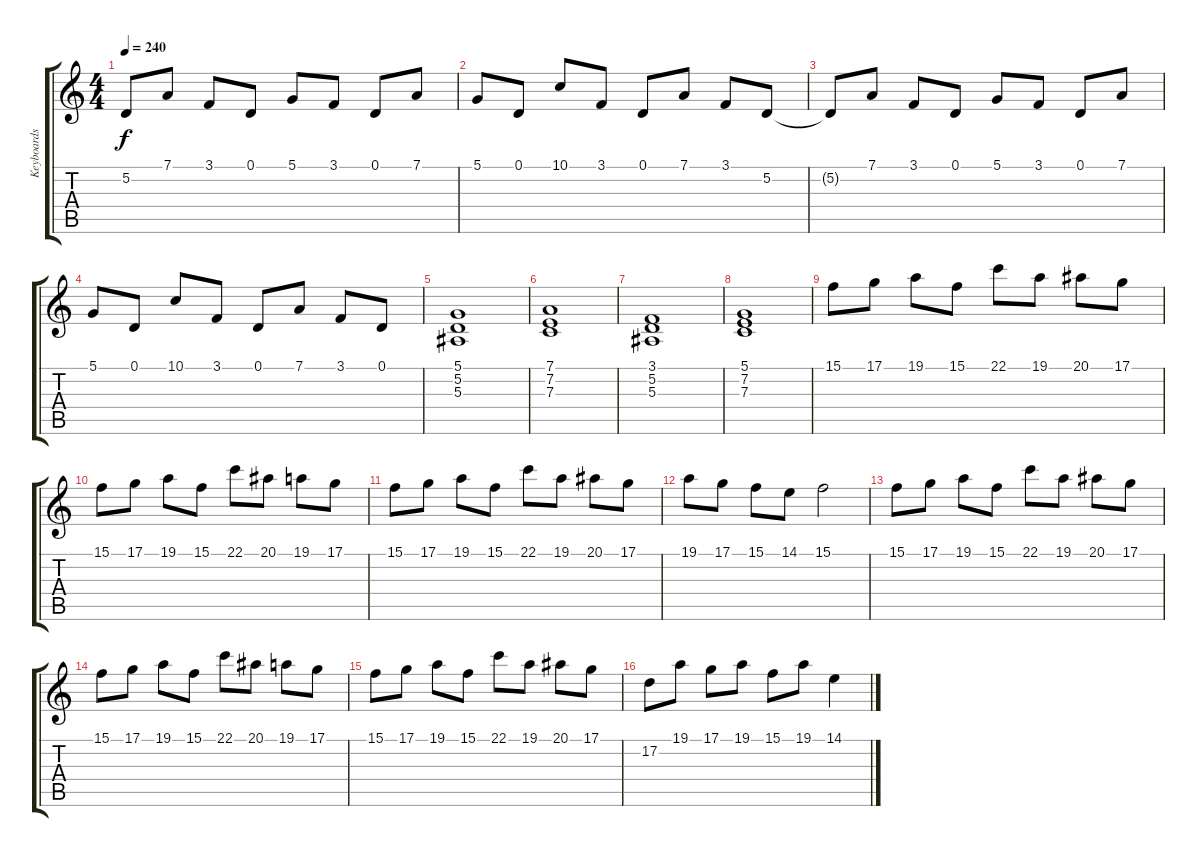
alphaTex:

\track ("Keyboards" "Keyboards") {instrument orchestralharp}
\staff {score tabs}
\tuning (D4 A3 F3 C3 G2 D2) {hide}
\ts (4 4)
\tempo 240
\clef g2
\ks c
5.2.8{dy f} 7.1.8 3.1.8 0.1.8 5.1.8 3.1.8 0.1.8 7.1.8 |
5.1.8 0.1.8 10.1.8 3.1.8 0.1.8 7.1.8 3.1.8 5.2.8 |
5.2{t}.8 7.1.8 3.1.8 0.1.8 5.1.8 3.1.8 0.1.8 7.1.8 |
5.1.8 0.1.8 10.1.8 3.1.8 0.1.8 7.1.8 3.1.8 0.1.8 |
(5.1 5.2 5.3).1{instrument synthstrings1} |
(7.1 7.2 7.3).1 |
(3.1 5.2 5.3).1 |
(5.1 7.2 7.3).1 |
15.1.8{instrument orchestralharp} 17.1.8 19.1.8 15.1.8 22.1.8 19.1.8 20.1.8 17.1.8 |
15.1.8 17.1.8 19.1.8 15.1.8 22.1.8 20.1.8 19.1.8 17.1.8 |
15.1.8 17.1.8 19.1.8 15.1.8 22.1.8 19.1.8 20.1.8 17.1.8 |
19.1.8 17.1.8 15.1.8 14.1.8 15.1.2 |
15.1.8 17.1.8 19.1.8 15.1.8 22.1.8 19.1.8 20.1.8 17.1.8 |
15.1.8 17.1.8 19.1.8 15.1.8 22.1.8 20.1.8 19.1.8 17.1.8 |
15.1.8 17.1.8 19.1.8 15.1.8 22.1.8 19.1.8 20.1.8 17.1.8 |
17.2.8 19.1.8 17.1.8 19.1.8 15.1.8 19.1.8 14.1.4
